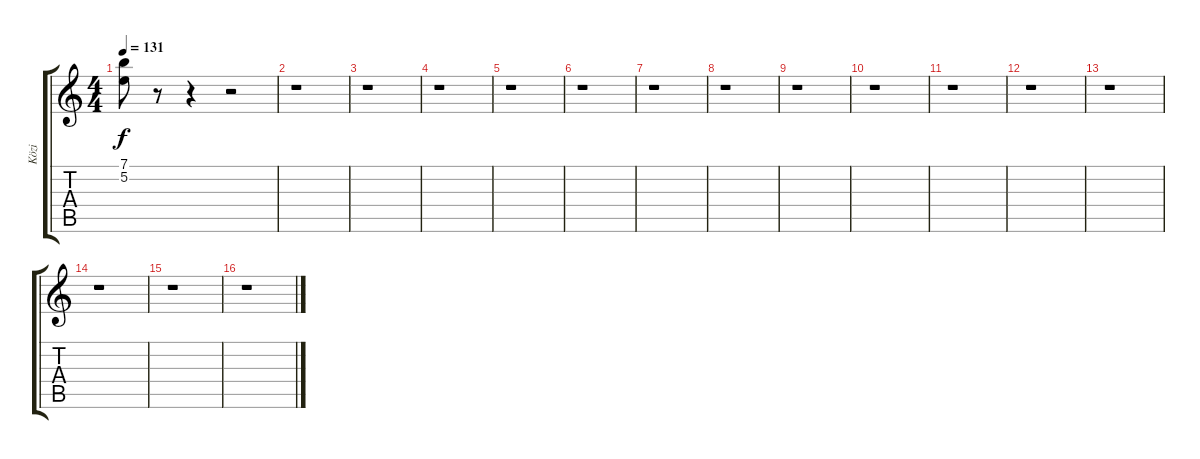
\track ("Közi" "Közi") {instrument electricguitarmuted}
\staff {score tabs}
\tuning (E4 B3 G3 D3 A2 E2) {hide}
\ts (4 4)
\tempo 131
\clef g2
\ks c
(7.1 5.2).8{dy f} r.8 r.4 r.2 |
r.1 |
r.1 |
r.1 |
r.1 |
r.1 |
r.1 |
r.1 |
r.1 |
r.1 |
r.1 |
r.1 |
r.1 |
r.1 |
r.1 |
r.1
